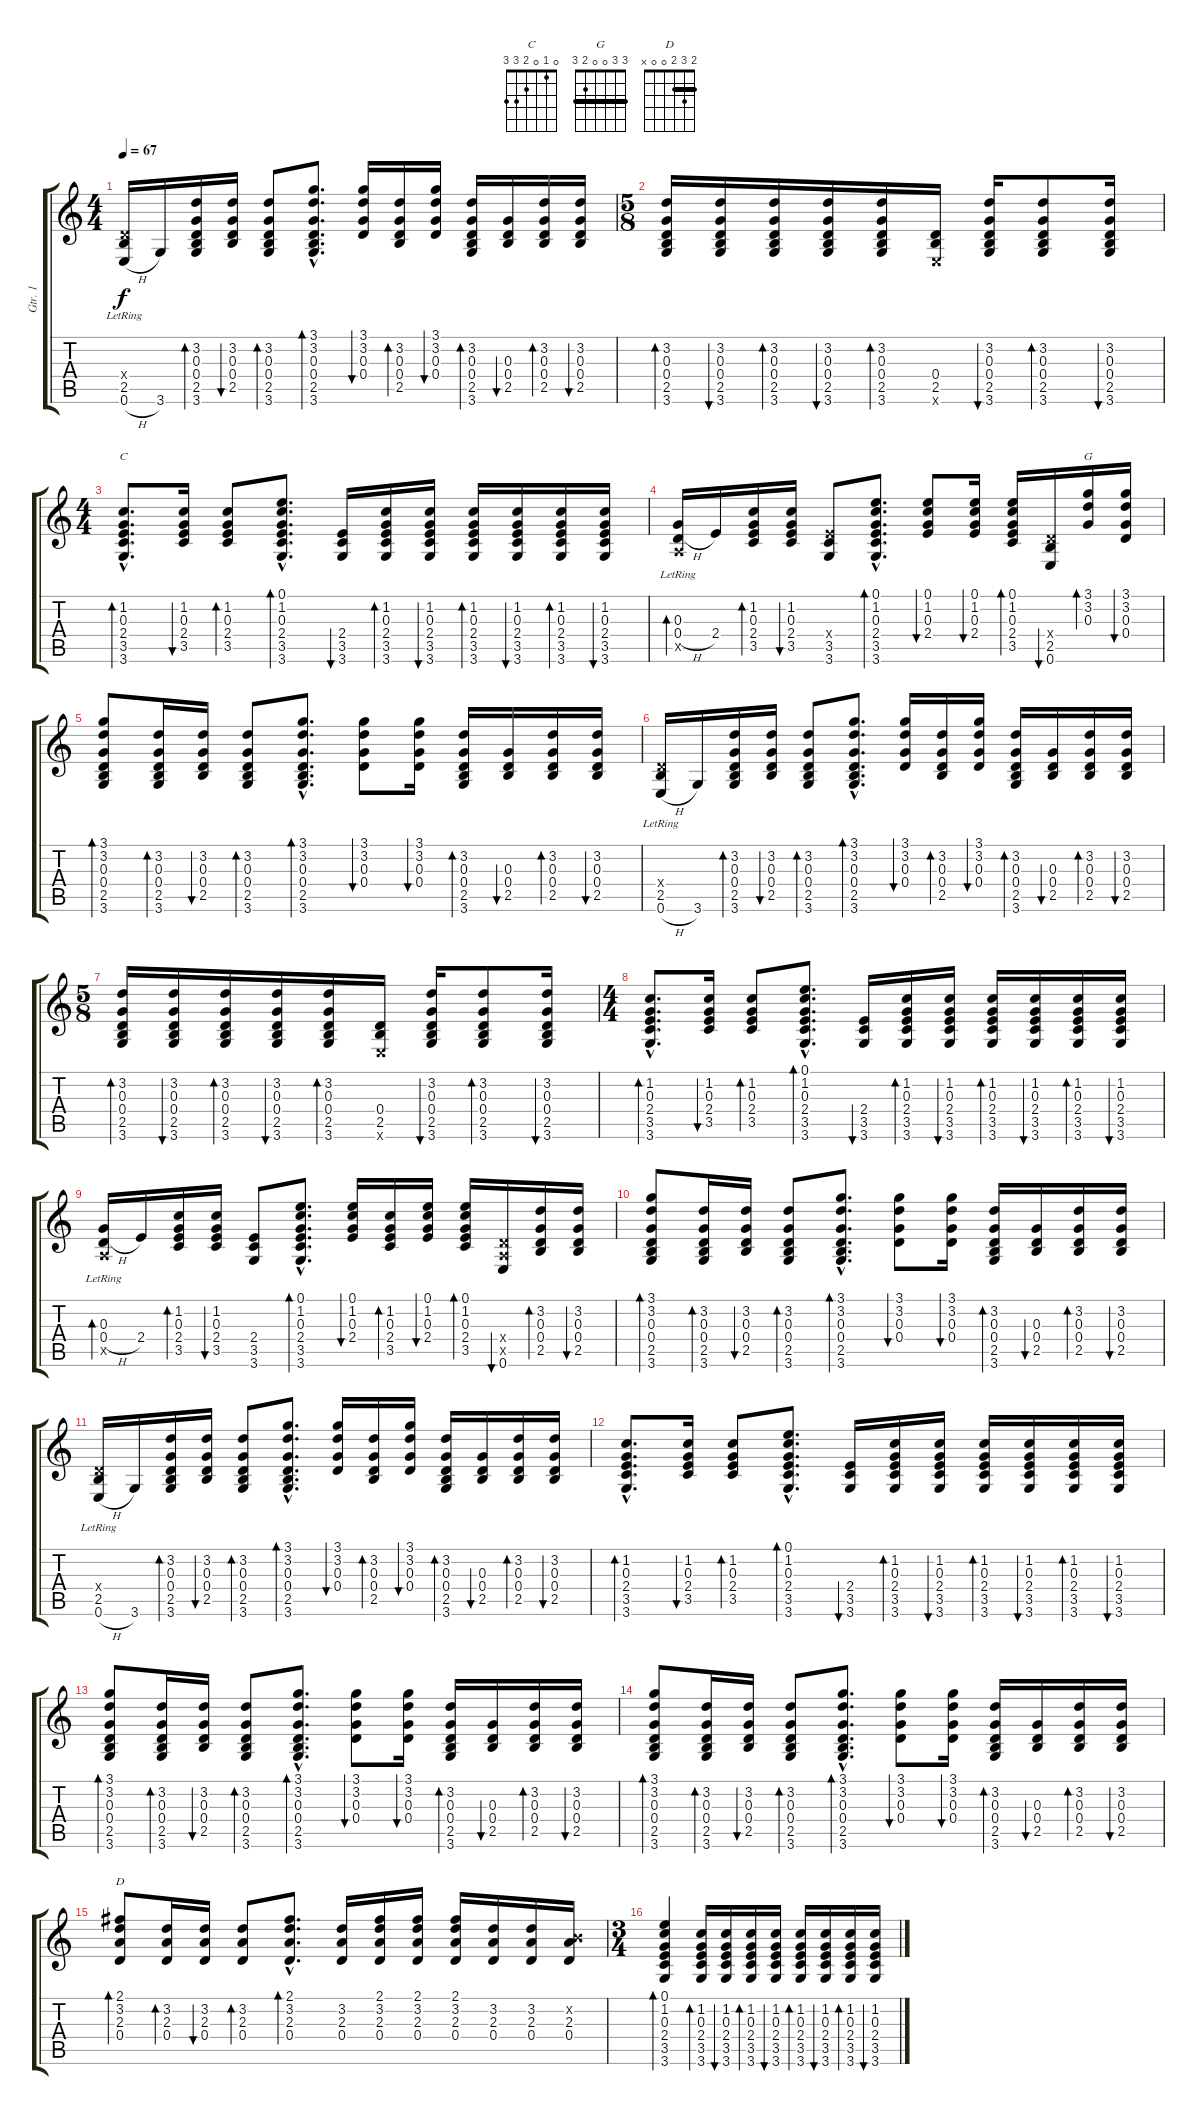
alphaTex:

\track ("Gtr. 1" "Gtr. 1") {instrument acousticguitarsteel}
\staff {score tabs}
\tuning (E4 B3 G3 D3 A2 E2) {hide}
\chord ("C" 0 1 0 2 3 3)
\chord ("G" 3 3 0 0 2 3) {barre 3}
\chord ("D" 2 3 2 0 0 x) {barre 2}
\ts (4 4)
\tempo 67
\clef g2
\ks c
(0.4{x} 2.5{lr} 0.6{h}).16{dy f} 3.6.16 (3.2 0.3 0.4 2.5 3.6).16{bd 30} (3.2 0.3 0.4 2.5).16{bu 30} (3.2 0.3 0.4 2.5 3.6).8{bd 30} (3.1{hac} 3.2{hac} 0.3{hac} 0.4{hac} 2.5{hac} 3.6{hac}).8{d bd 30} (3.1 3.2 0.3 0.4).16{bu 30} (3.2 0.3 0.4 2.5).16{bd 30} (3.1 3.2 0.3 0.4).16{bu 30} (3.2 0.3 0.4 2.5 3.6).16{bd 30} (0.3 0.4 2.5).16{bu 30} (3.2 0.3 0.4 2.5).16{bd 30} (3.2 0.3 0.4 2.5).16{bu 30} |
\ts (5 8)
(3.2 0.3 0.4 2.5 3.6).16{bd 30} (3.2 0.3 0.4 2.5 3.6).16{bu 30} (3.2 0.3 0.4 2.5 3.6).16{bd 30} (3.2 0.3 0.4 2.5 3.6).16{bu 30} (3.2 0.3 0.4 2.5 3.6).16{bd 30} (0.4 2.5 0.6{x}).16 (3.2 0.3 0.4 2.5 3.6).16{bu 30} (3.2 0.3 0.4 2.5 3.6).8{bd 30} (3.2 0.3 0.4 2.5 3.6).16{bu 30} |
\ts (4 4)
(1.2{hac} 0.3{hac} 2.4{hac} 3.5{hac} 3.6{hac}).8{d bd 30 ch "C"} (1.2 0.3 2.4 3.5).16{bu 30} (1.2 0.3 2.4 3.5).8{bd 30} (0.1{hac} 1.2{hac} 0.3{hac} 2.4{hac} 3.5{hac} 3.6{hac}).8{d bd 30} (2.4 3.5 3.6).16{bu 30} (1.2 0.3 2.4 3.5 3.6).16{bd 30} (1.2 0.3 2.4 3.5 3.6).16{bu 30} (1.2 0.3 2.4 3.5 3.6).16{bd 30} (1.2 0.3 2.4 3.5 3.6).16{bu 30} (1.2 0.3 2.4 3.5 3.6).16{bd 30} (1.2 0.3 2.4 3.5 3.6).16{bu 30} |
(0.3{lr} 0.4{h} 0.5{x}).16{bd 30} 2.4.16 (1.2 0.3 2.4 3.5).16{bd 30} (1.2 0.3 2.4 3.5).16{bu 30} (2.4{x} 3.5 3.6).8 (0.1{hac} 1.2{hac} 0.3{hac} 2.4{hac} 3.5{hac} 3.6{hac}).8{d bd 30} (0.1 1.2 0.3 2.4).8{bu 30} (0.1 1.2 0.3 2.4).16{bu 30} (0.1 1.2 0.3 2.4 3.5).16{bd 30} (0.4{x} 2.5 0.6).16{bu 30} (3.1 3.2 0.3).16{bd 30 ch "G"} (3.1 3.2 0.3 0.4).16{bu 30} |
(3.1 3.2 0.3 0.4 2.5 3.6).8{bd 60} (3.2 0.3 0.4 2.5 3.6).16{bd 30} (3.2 0.3 0.4 2.5).16{bu 30} (3.2 0.3 0.4 2.5 3.6).8{bd 30} (3.1{hac} 3.2{hac} 0.3{hac} 0.4{hac} 2.5{hac} 3.6{hac}).8{d bd 30} (3.1 3.2 0.3 0.4).8{bu 30} (3.1 3.2 0.3 0.4).16{bu 30} (3.2 0.3 0.4 2.5 3.6).16{bd 30} (0.3 0.4 2.5).16{bu 30} (3.2 0.3 0.4 2.5).16{bd 30} (3.2 0.3 0.4 2.5).16{bu 30} |
(0.4{x} 2.5{lr} 0.6{h}).16 3.6.16 (3.2 0.3 0.4 2.5 3.6).16{bd 30} (3.2 0.3 0.4 2.5).16{bu 30} (3.2 0.3 0.4 2.5 3.6).8{bd 30} (3.1{hac} 3.2{hac} 0.3{hac} 0.4{hac} 2.5{hac} 3.6{hac}).8{d bd 30} (3.1 3.2 0.3 0.4).16{bu 30} (3.2 0.3 0.4 2.5).16{bd 30} (3.1 3.2 0.3 0.4).16{bu 30} (3.2 0.3 0.4 2.5 3.6).16{bd 30} (0.3 0.4 2.5).16{bu 30} (3.2 0.3 0.4 2.5).16{bd 30} (3.2 0.3 0.4 2.5).16{bu 30} |
\ts (5 8)
(3.2 0.3 0.4 2.5 3.6).16{bd 30} (3.2 0.3 0.4 2.5 3.6).16{bu 30} (3.2 0.3 0.4 2.5 3.6).16{bd 30} (3.2 0.3 0.4 2.5 3.6).16{bu 30} (3.2 0.3 0.4 2.5 3.6).16{bd 30} (0.4 2.5 0.6{x}).16 (3.2 0.3 0.4 2.5 3.6).16{bu 30} (3.2 0.3 0.4 2.5 3.6).8{bd 30} (3.2 0.3 0.4 2.5 3.6).16{bu 30} |
\ts (4 4)
(1.2{hac} 0.3{hac} 2.4{hac} 3.5{hac} 3.6{hac}).8{d bd 30} (1.2 0.3 2.4 3.5).16{bu 30} (1.2 0.3 2.4 3.5).8{bd 30} (0.1{hac} 1.2{hac} 0.3{hac} 2.4{hac} 3.5{hac} 3.6{hac}).8{d bd 30} (2.4 3.5 3.6).16{bu 30} (1.2 0.3 2.4 3.5 3.6).16{bd 30} (1.2 0.3 2.4 3.5 3.6).16{bu 30} (1.2 0.3 2.4 3.5 3.6).16{bd 30} (1.2 0.3 2.4 3.5 3.6).16{bu 30} (1.2 0.3 2.4 3.5 3.6).16{bd 30} (1.2 0.3 2.4 3.5 3.6).16{bu 30} |
(0.3{lr} 0.4{h} 0.5{x}).16{bd 30} 2.4.16 (1.2 0.3 2.4 3.5).16{bd 30} (1.2 0.3 2.4 3.5).16{bu 30} (2.4 3.5 3.6).8 (0.1{hac} 1.2{hac} 0.3{hac} 2.4{hac} 3.5{hac} 3.6{hac}).8{d bd 30} (0.1 1.2 0.3 2.4).16{bu 30} (1.2 0.3 2.4 3.5).16{bd 30} (0.1 1.2 0.3 2.4).16{bu 30} (0.1 1.2 0.3 2.4 3.5).16{bd 30} (0.4{x} 0.5{x} 0.6).16{bu 30} (3.2 0.3 0.4 2.5).16{bd 30} (3.2 0.3 0.4 2.5).16{bu 30} |
(3.1 3.2 0.3 0.4 2.5 3.6).8{bd 60} (3.2 0.3 0.4 2.5 3.6).16{bd 30} (3.2 0.3 0.4 2.5).16{bu 30} (3.2 0.3 0.4 2.5 3.6).8{bd 30} (3.1{hac} 3.2{hac} 0.3{hac} 0.4{hac} 2.5{hac} 3.6{hac}).8{d bd 30} (3.1 3.2 0.3 0.4).8{bu 30} (3.1 3.2 0.3 0.4).16{bu 30} (3.2 0.3 0.4 2.5 3.6).16{bd 30} (0.3 0.4 2.5).16{bu 30} (3.2 0.3 0.4 2.5).16{bd 30} (3.2 0.3 0.4 2.5).16{bu 30} |
(0.4{x} 2.5{lr} 0.6{h}).16 3.6.16 (3.2 0.3 0.4 2.5 3.6).16{bd 30} (3.2 0.3 0.4 2.5).16{bu 30} (3.2 0.3 0.4 2.5 3.6).8{bd 30} (3.1{hac} 3.2{hac} 0.3{hac} 0.4{hac} 2.5{hac} 3.6{hac}).8{d bd 30} (3.1 3.2 0.3 0.4).16{bu 30} (3.2 0.3 0.4 2.5).16{bd 30} (3.1 3.2 0.3 0.4).16{bu 30} (3.2 0.3 0.4 2.5 3.6).16{bd 30} (0.3 0.4 2.5).16{bu 30} (3.2 0.3 0.4 2.5).16{bd 30} (3.2 0.3 0.4 2.5).16{bu 30} |
(1.2{hac} 0.3{hac} 2.4{hac} 3.5{hac} 3.6{hac}).8{d bd 30} (1.2 0.3 2.4 3.5).16{bu 30} (1.2 0.3 2.4 3.5).8{bd 30} (0.1{hac} 1.2{hac} 0.3{hac} 2.4{hac} 3.5{hac} 3.6{hac}).8{d bd 30} (2.4 3.5 3.6).16{bu 30} (1.2 0.3 2.4 3.5 3.6).16{bd 30} (1.2 0.3 2.4 3.5 3.6).16{bu 30} (1.2 0.3 2.4 3.5 3.6).16{bd 30} (1.2 0.3 2.4 3.5 3.6).16{bu 30} (1.2 0.3 2.4 3.5 3.6).16{bd 30} (1.2 0.3 2.4 3.5 3.6).16{bu 30} |
(3.1 3.2 0.3 0.4 2.5 3.6).8{bd 60} (3.2 0.3 0.4 2.5 3.6).16{bd 30} (3.2 0.3 0.4 2.5).16{bu 30} (3.2 0.3 0.4 2.5 3.6).8{bd 30} (3.1{hac} 3.2{hac} 0.3{hac} 0.4{hac} 2.5{hac} 3.6{hac}).8{d bd 30} (3.1 3.2 0.3 0.4).8{bu 30} (3.1 3.2 0.3 0.4).16{bu 30} (3.2 0.3 0.4 2.5 3.6).16{bd 30} (0.3 0.4 2.5).16{bu 30} (3.2 0.3 0.4 2.5).16{bd 30} (3.2 0.3 0.4 2.5).16{bu 30} |
(3.1 3.2 0.3 0.4 2.5 3.6).8{bd 60} (3.2 0.3 0.4 2.5 3.6).16{bd 30} (3.2 0.3 0.4 2.5).16{bu 30} (3.2 0.3 0.4 2.5 3.6).8{bd 30} (3.1{hac} 3.2{hac} 0.3{hac} 0.4{hac} 2.5{hac} 3.6{hac}).8{d bd 30} (3.1 3.2 0.3 0.4).8{bu 30} (3.1 3.2 0.3 0.4).16{bu 30} (3.2 0.3 0.4 2.5 3.6).16{bd 30} (0.3 0.4 2.5).16{bu 30} (3.2 0.3 0.4 2.5).16{bd 30} (3.2 0.3 0.4 2.5).16{bu 30} |
(2.1 3.2 2.3 0.4).8{bd 30 ch "D"} (3.2 2.3 0.4).16{bd 30} (3.2 2.3 0.4).16{bu 30} (3.2 2.3 0.4).8{bd 60} (2.1{hac} 3.2{hac} 2.3{hac} 0.4{hac}).8{d bd 60} (3.2 2.3 0.4).16 (2.1 3.2 2.3 0.4).16 (2.1 3.2 2.3 0.4).16 (2.1 3.2 2.3 0.4).16 (3.2 2.3 0.4).16 (3.2 2.3 0.4).16 (0.2{x} 2.3 0.4).16 |
\ts (3 4)
(0.1 1.2 0.3 2.4 3.5 3.6).4{bd 30} (1.2 0.3 2.4 3.5 3.6).16{bd 30} (1.2 0.3 2.4 3.5 3.6).16{bu 30} (1.2 0.3 2.4 3.5 3.6).16{bd 30} (1.2 0.3 2.4 3.5 3.6).16{bu 30} (1.2 0.3 2.4 3.5 3.6).16{bd 30} (1.2 0.3 2.4 3.5 3.6).16{bu 30} (1.2 0.3 2.4 3.5 3.6).16{bd 30} (1.2 0.3 2.4 3.5 3.6).16{bu 30}
